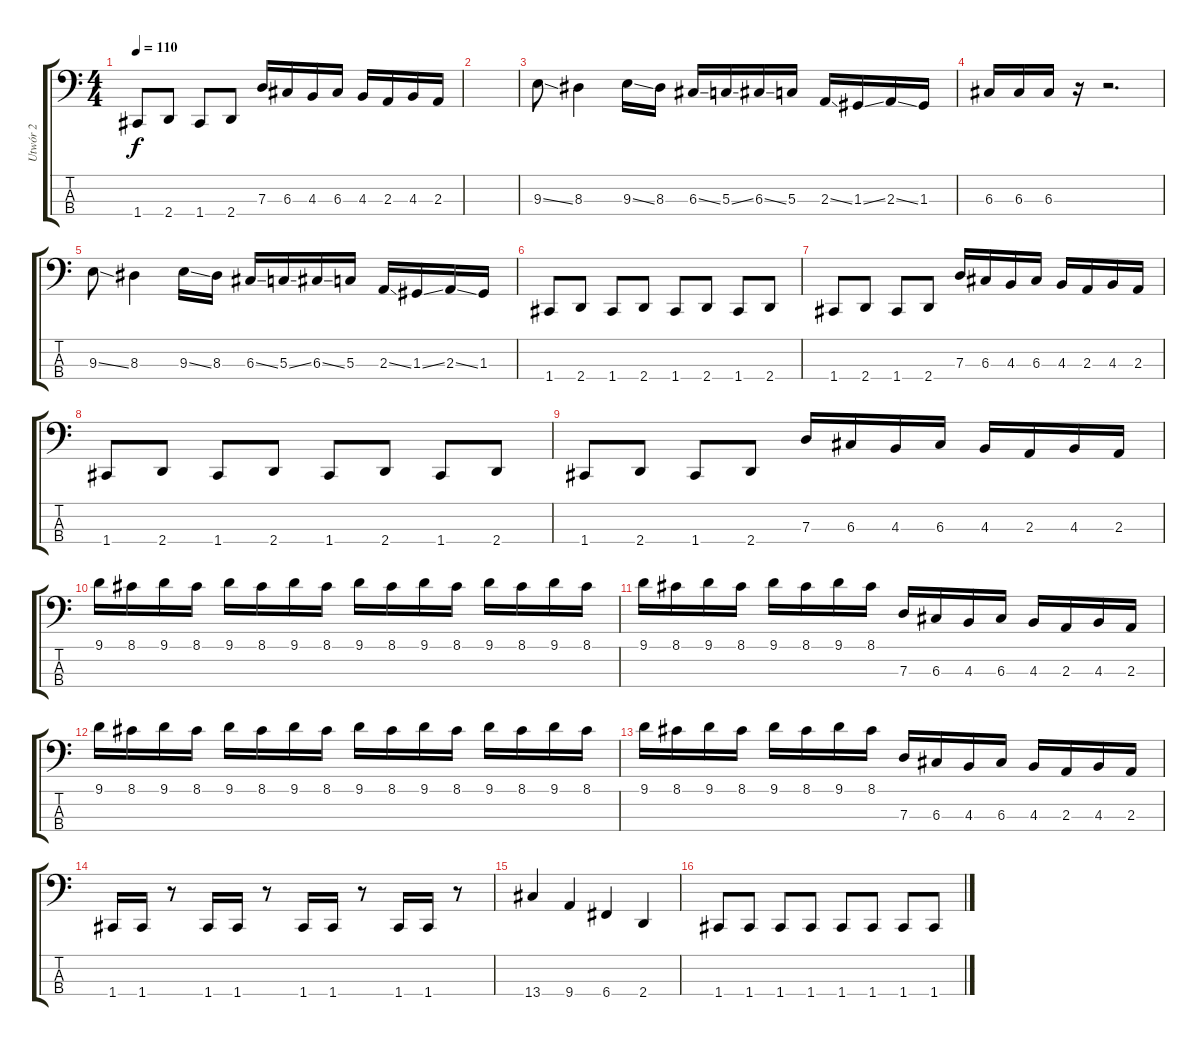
\track ("Utwór 2" "Utwór 2") {instrument electricbassfinger}
\staff {score tabs}
\tuning (F2 C2 G1 C1) {hide}
\ts (4 4)
\tempo 110
\clef f4
\ks c
1.4.8{dy f} 2.4.8 1.4.8 2.4.8 7.3.16 6.3.16 4.3.16 6.3.16 4.3.16 2.3.16 4.3.16 2.3.16 |
|
9.3{ss}.8 8.3.4 9.3{ss}.16 8.3.16 6.3{ss}.16 5.3{ss}.16 6.3{ss}.16 5.3.16 2.3{ss}.16 1.3{ss}.16 2.3{ss}.16 1.3.16 |
6.3.16 6.3.16 6.3.16 r.16 r.2{d} |
9.3{ss}.8 8.3.4 9.3{ss}.16 8.3.16 6.3{ss}.16 5.3{ss}.16 6.3{ss}.16 5.3.16 2.3{ss}.16 1.3{ss}.16 2.3{ss}.16 1.3.16 |
1.4.8 2.4.8 1.4.8 2.4.8 1.4.8 2.4.8 1.4.8 2.4.8 |
1.4.8 2.4.8 1.4.8 2.4.8 7.3.16 6.3.16 4.3.16 6.3.16 4.3.16 2.3.16 4.3.16 2.3.16 |
1.4.8 2.4.8 1.4.8 2.4.8 1.4.8 2.4.8 1.4.8 2.4.8 |
1.4.8 2.4.8 1.4.8 2.4.8 7.3.16 6.3.16 4.3.16 6.3.16 4.3.16 2.3.16 4.3.16 2.3.16 |
9.1.16 8.1.16 9.1.16 8.1.16 9.1.16 8.1.16 9.1.16 8.1.16 9.1.16 8.1.16 9.1.16 8.1.16 9.1.16 8.1.16 9.1.16 8.1.16 |
9.1.16 8.1.16 9.1.16 8.1.16 9.1.16 8.1.16 9.1.16 8.1.16 7.3.16 6.3.16 4.3.16 6.3.16 4.3.16 2.3.16 4.3.16 2.3.16 |
9.1.16 8.1.16 9.1.16 8.1.16 9.1.16 8.1.16 9.1.16 8.1.16 9.1.16 8.1.16 9.1.16 8.1.16 9.1.16 8.1.16 9.1.16 8.1.16 |
9.1.16 8.1.16 9.1.16 8.1.16 9.1.16 8.1.16 9.1.16 8.1.16 7.3.16 6.3.16 4.3.16 6.3.16 4.3.16 2.3.16 4.3.16 2.3.16 |
1.4.16 1.4.16 r.8 1.4.16 1.4.16 r.8 1.4.16 1.4.16 r.8 1.4.16 1.4.16 r.8 |
13.4.4 9.4.4 6.4.4 2.4.4 |
1.4.8 1.4.8 1.4.8 1.4.8 1.4.8 1.4.8 1.4.8 1.4.8
